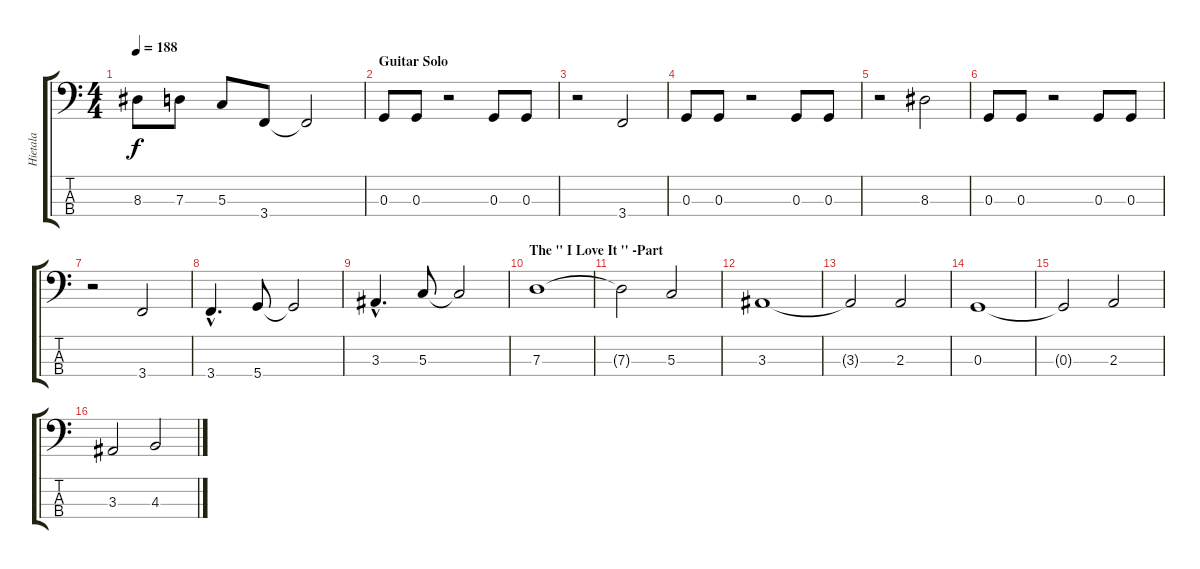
\track ("Hietala" "Hietala") {instrument electricbassfinger}
\staff {score tabs}
\tuning (F2 C2 G1 D1) {hide}
\ts (4 4)
\tempo 188
\clef f4
\ks c
8.3.8{dy f} 7.3.8 5.3.8 3.4.8 3.4{t}.2 |
\section ("" "Guitar Solo")
0.3.8 0.3.8 r.2 0.3.8 0.3.8 |
r.2 3.4.2 |
0.3.8 0.3.8 r.2 0.3.8 0.3.8 |
r.2 8.3.2 |
0.3.8 0.3.8 r.2 0.3.8 0.3.8 |
r.2 3.4.2 |
3.4{hac}.4{d} 5.4.8 5.4{t}.2 |
3.3{hac}.4{d} 5.3.8 5.3{t}.2 |
\section ("" "The '' I Love It '' -Part")
7.3.1 |
7.3{t}.2 5.3.2 |
3.3.1 |
3.3{t}.2 2.3.2 |
0.3.1 |
0.3{t}.2 2.3.2 |
3.3.2 4.3.2
